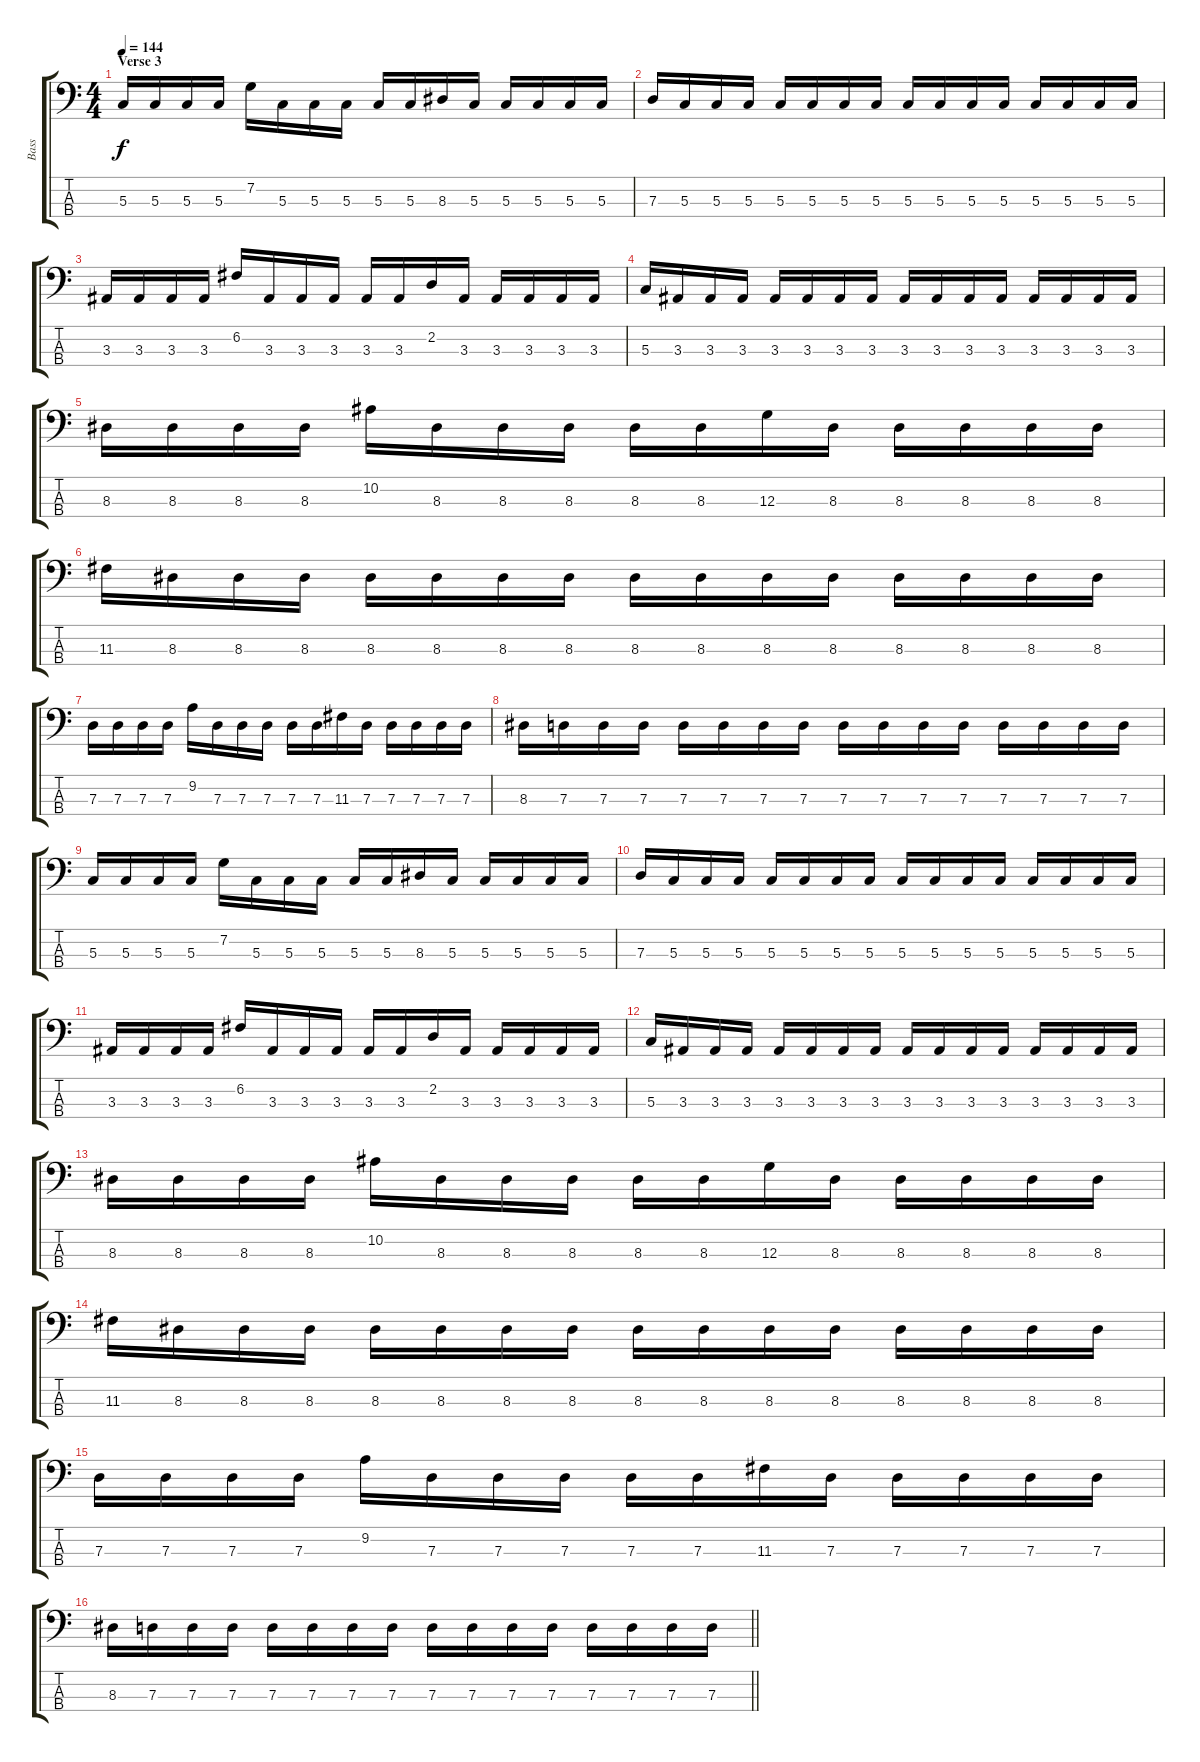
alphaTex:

\track ("Bass" "Bass") {instrument electricbassfinger}
\staff {score tabs}
\tuning (F2 C2 G1 D1) {hide}
\ts (4 4)
\section ("" "Verse 3")
\tempo 144
\clef f4
\ks c
5.3.16{dy f} 5.3.16 5.3.16 5.3.16 7.2.16 5.3.16 5.3.16 5.3.16 5.3.16 5.3.16 8.3.16 5.3.16 5.3.16 5.3.16 5.3.16 5.3.16 |
7.3.16 5.3.16 5.3.16 5.3.16 5.3.16 5.3.16 5.3.16 5.3.16 5.3.16 5.3.16 5.3.16 5.3.16 5.3.16 5.3.16 5.3.16 5.3.16 |
3.3.16 3.3.16 3.3.16 3.3.16 6.2.16 3.3.16 3.3.16 3.3.16 3.3.16 3.3.16 2.2.16 3.3.16 3.3.16 3.3.16 3.3.16 3.3.16 |
5.3.16 3.3.16 3.3.16 3.3.16 3.3.16 3.3.16 3.3.16 3.3.16 3.3.16 3.3.16 3.3.16 3.3.16 3.3.16 3.3.16 3.3.16 3.3.16 |
8.3.16 8.3.16 8.3.16 8.3.16 10.2.16 8.3.16 8.3.16 8.3.16 8.3.16 8.3.16 12.3.16 8.3.16 8.3.16 8.3.16 8.3.16 8.3.16 |
11.3.16 8.3.16 8.3.16 8.3.16 8.3.16 8.3.16 8.3.16 8.3.16 8.3.16 8.3.16 8.3.16 8.3.16 8.3.16 8.3.16 8.3.16 8.3.16 |
7.3.16 7.3.16 7.3.16 7.3.16 9.2.16 7.3.16 7.3.16 7.3.16 7.3.16 7.3.16 11.3.16 7.3.16 7.3.16 7.3.16 7.3.16 7.3.16 |
8.3.16 7.3.16 7.3.16 7.3.16 7.3.16 7.3.16 7.3.16 7.3.16 7.3.16 7.3.16 7.3.16 7.3.16 7.3.16 7.3.16 7.3.16 7.3.16 |
5.3.16 5.3.16 5.3.16 5.3.16 7.2.16 5.3.16 5.3.16 5.3.16 5.3.16 5.3.16 8.3.16 5.3.16 5.3.16 5.3.16 5.3.16 5.3.16 |
7.3.16 5.3.16 5.3.16 5.3.16 5.3.16 5.3.16 5.3.16 5.3.16 5.3.16 5.3.16 5.3.16 5.3.16 5.3.16 5.3.16 5.3.16 5.3.16 |
3.3.16 3.3.16 3.3.16 3.3.16 6.2.16 3.3.16 3.3.16 3.3.16 3.3.16 3.3.16 2.2.16 3.3.16 3.3.16 3.3.16 3.3.16 3.3.16 |
5.3.16 3.3.16 3.3.16 3.3.16 3.3.16 3.3.16 3.3.16 3.3.16 3.3.16 3.3.16 3.3.16 3.3.16 3.3.16 3.3.16 3.3.16 3.3.16 |
8.3.16 8.3.16 8.3.16 8.3.16 10.2.16 8.3.16 8.3.16 8.3.16 8.3.16 8.3.16 12.3.16 8.3.16 8.3.16 8.3.16 8.3.16 8.3.16 |
11.3.16 8.3.16 8.3.16 8.3.16 8.3.16 8.3.16 8.3.16 8.3.16 8.3.16 8.3.16 8.3.16 8.3.16 8.3.16 8.3.16 8.3.16 8.3.16 |
7.3.16 7.3.16 7.3.16 7.3.16 9.2.16 7.3.16 7.3.16 7.3.16 7.3.16 7.3.16 11.3.16 7.3.16 7.3.16 7.3.16 7.3.16 7.3.16 |
\barLineRight lightlight
8.3.16 7.3.16 7.3.16 7.3.16 7.3.16 7.3.16 7.3.16 7.3.16 7.3.16 7.3.16 7.3.16 7.3.16 7.3.16 7.3.16 7.3.16 7.3.16
